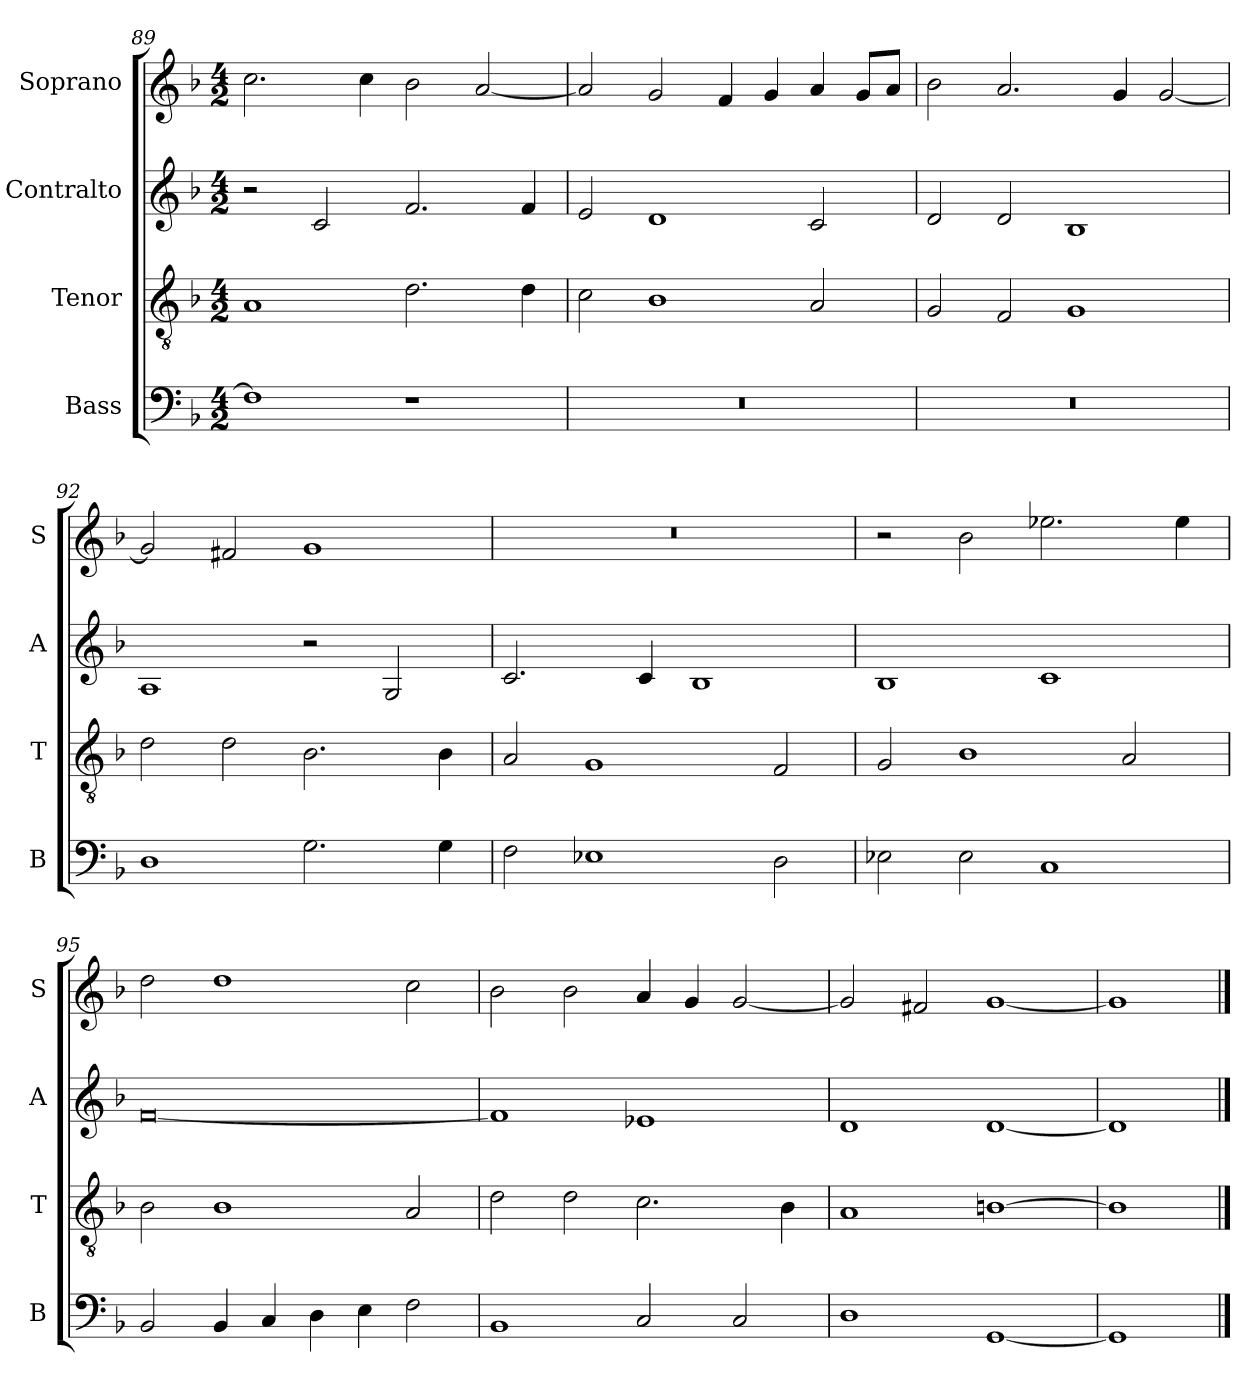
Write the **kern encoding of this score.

**kern	**kern	**kern	**kern
*part4	*part3	*part2	*part1
*staff4	*staff3	*staff2	*staff1
*I"Bass	*I"Tenor	*I"Contralto	*I"Soprano
*I'B	*I'T	*I'A	*I'S
*clefF4	*clefGv2	*clefG2	*clefG2
*k[b-]	*k[b-]	*k[b-]	*k[b-]
*G:dor	*G:dor	*G:dor	*G:dor
*M4/2	*M4/2	*M4/2	*M4/2
=89	=89	=89	=89
1F]	1A	2r	2.cc
.	.	2c	.
.	.	.	4cc
1r	2.d	2.f	2b-
.	.	.	[2a
.	4d	4f	.
=90	=90	=90	=90
0r	2c	2e	2a]
.	1B-	1d	2g
.	.	.	4f
.	.	.	4g
.	2A	2c	4a
.	.	.	8g/L
.	.	.	8a/J
=91	=91	=91	=91
0r	2G	2d	2b-
.	2F	2d	2.a
.	1G	1B-	.
.	.	.	4g
.	.	.	[2g
=92	=92	=92	=92
1D	2d	1A	2g]
.	2d	.	2f#X
2.G	2.B-	2r	1g
.	.	2G	.
4G	4B-	.	.
=93	=93	=93	=93
2F	2A	2.c	0r
1E-X	1G	.	.
.	.	4c	.
.	.	1B-	.
2D	2F	.	.
=94	=94	=94	=94
2E-X	2G	1B-	2r
2E-	1B-	.	2b-
1C	.	1c	2.ee-X
.	2A	.	.
.	.	.	4ee-
=95	=95	=95	=95
2BB-	2B-	[0f	2dd
4BB-	1B-	.	1dd
4C	.	.	.
4D	.	.	.
4E	.	.	.
2F	2A	.	2cc
=96	=96	=96	=96
1BB-	2d	1f]	2b-
.	2d	.	2b-
2C	2.c	1e-X	4a
.	.	.	4g
2C	.	.	[2g
.	4B-	.	.
=97	=97	=97	=97
1D	1A	1d	2g]
.	.	.	2f#X
[1GG	[1Bn	[1d	[1g
=98	=98	=98	=98
1GG]	1B]	1d]	1g]
==	==	==	==
*-	*-	*-	*-
